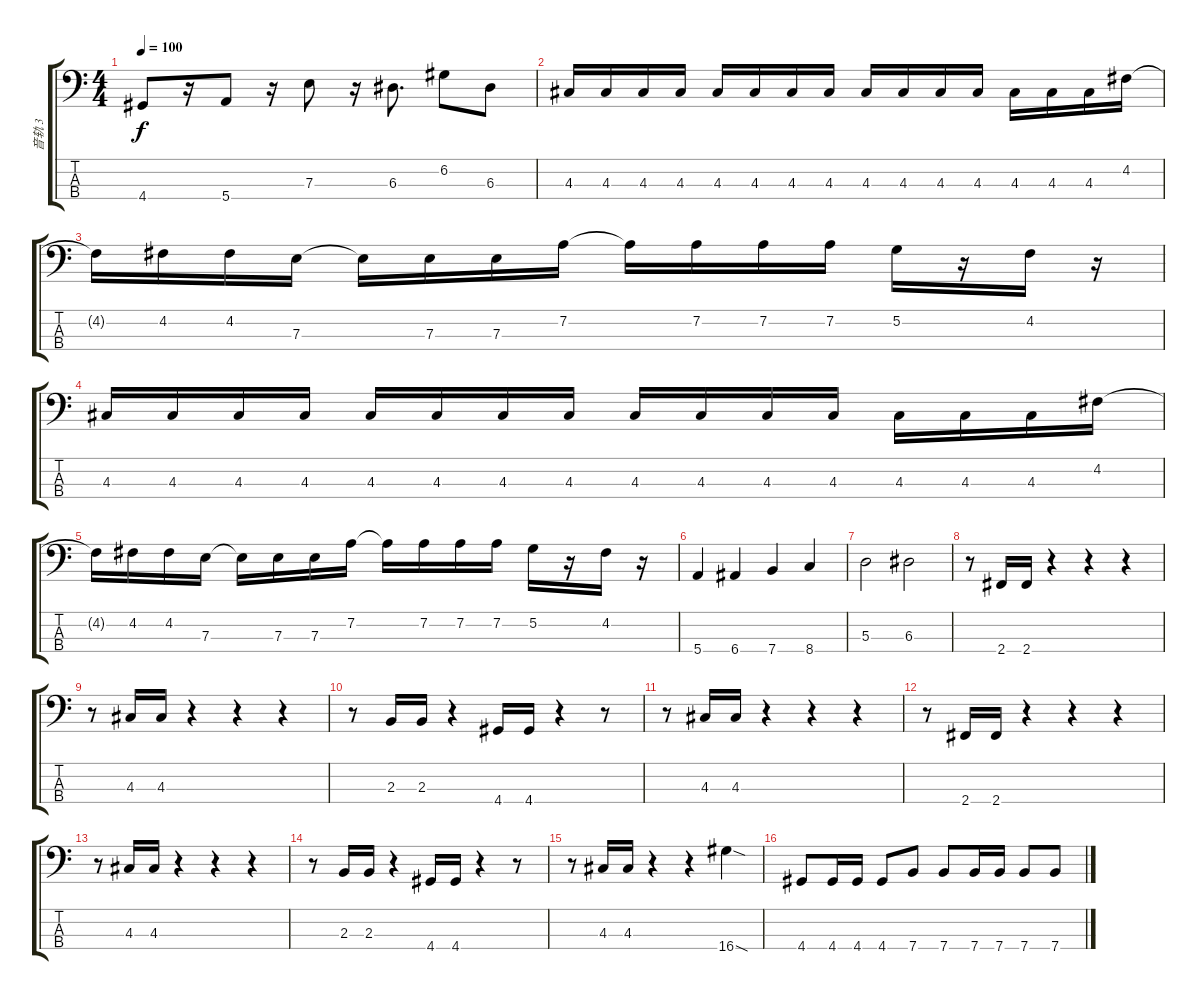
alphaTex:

\track ("音轨 3" "音轨 3") {instrument electricbassfinger}
\staff {score tabs}
\tuning (G2 D2 A1 E1) {hide}
\ts (4 4)
\tempo 100
\clef f4
\ks c
4.4.8{dy f} r.16 5.4.8 r.16 7.3.8 r.16 6.3.8{d} 6.2.8 6.3.8 |
4.3.16 4.3.16 4.3.16 4.3.16 4.3.16 4.3.16 4.3.16 4.3.16 4.3.16 4.3.16 4.3.16 4.3.16 4.3.16 4.3.16 4.3.16 4.2.16 |
4.2{t}.16 4.2.16 4.2.16 7.3.16 7.3{t}.16 7.3.16 7.3.16 7.2.16 7.2{t}.16 7.2.16 7.2.16 7.2.16 5.2.16 r.16 4.2.16 r.16 |
4.3.16 4.3.16 4.3.16 4.3.16 4.3.16 4.3.16 4.3.16 4.3.16 4.3.16 4.3.16 4.3.16 4.3.16 4.3.16 4.3.16 4.3.16 4.2.16 |
4.2{t}.16 4.2.16 4.2.16 7.3.16 7.3{t}.16 7.3.16 7.3.16 7.2.16 7.2{t}.16 7.2.16 7.2.16 7.2.16 5.2.16 r.16 4.2.16 r.16 |
5.4.4 6.4.4 7.4.4 8.4.4 |
5.3.2 6.3.2 |
r.8 2.4.16 2.4.16 r.4 r.4 r.4 |
r.8 4.3.16 4.3.16 r.4 r.4 r.4 |
r.8 2.3.16 2.3.16 r.4 4.4.16 4.4.16 r.4 r.8 |
r.8 4.3.16 4.3.16 r.4 r.4 r.4 |
r.8 2.4.16 2.4.16 r.4 r.4 r.4 |
r.8 4.3.16 4.3.16 r.4 r.4 r.4 |
r.8 2.3.16 2.3.16 r.4 4.4.16 4.4.16 r.4 r.8 |
r.8 4.3.16 4.3.16 r.4 r.4 16.4{sod}.4 |
4.4.8 4.4.16 4.4.16 4.4.8 7.4.8 7.4.8 7.4.16 7.4.16 7.4.8 7.4.8
